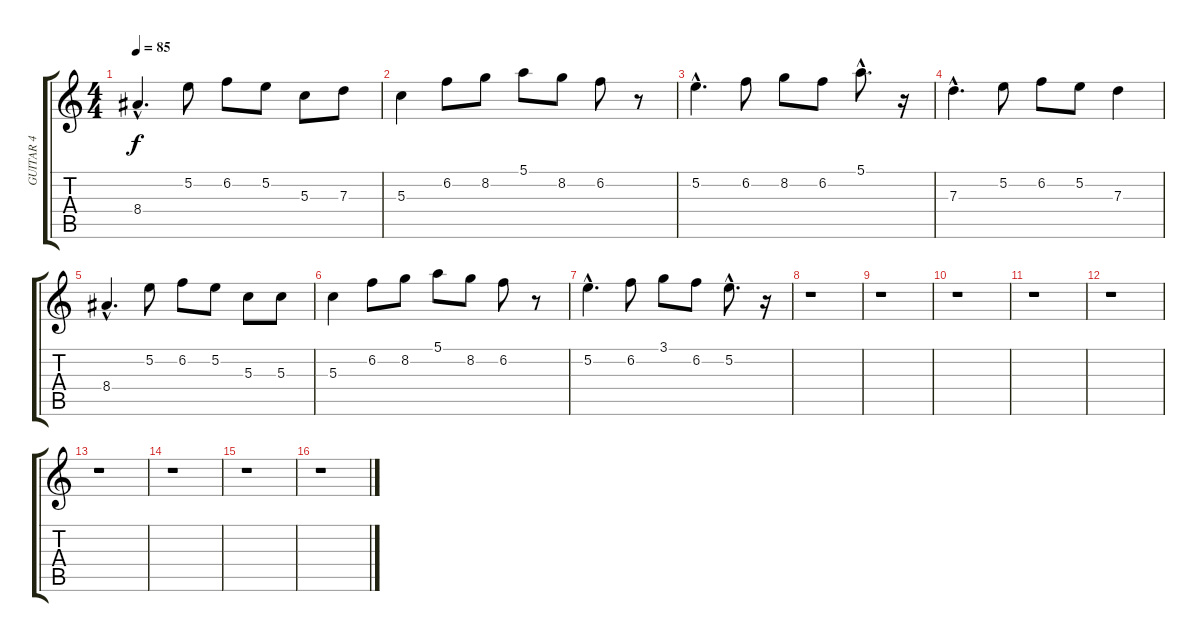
\track ("GUITAR 4" "GUITAR 4") {instrument overdrivenguitar}
\staff {score tabs}
\tuning (E4 B3 G3 D3 A2 E2) {hide}
\ts (4 4)
\tempo 85
\clef g2
\ks c
8.4{hac}.4{d dy f} 5.2.8 6.2.8 5.2.8 5.3.8 7.3.8 |
5.3.4 6.2.8 8.2.8 5.1.8 8.2.8 6.2.8 r.8 |
5.2{hac}.4{d} 6.2.8 8.2.8 6.2.8 5.1{hac}.8{d} r.16 |
7.3{hac}.4{d} 5.2.8 6.2.8 5.2.8 7.3.4 |
8.4{hac}.4{d} 5.2.8 6.2.8 5.2.8 5.3.8 5.3.8 |
5.3.4 6.2.8 8.2.8 5.1.8 8.2.8 6.2.8 r.8 |
5.2{hac}.4{d} 6.2.8 3.1.8 6.2.8 5.2{hac}.8{d} r.16 |
r.1 |
r.1 |
r.1 |
r.1 |
r.1 |
r.1 |
r.1 |
r.1 |
r.1
